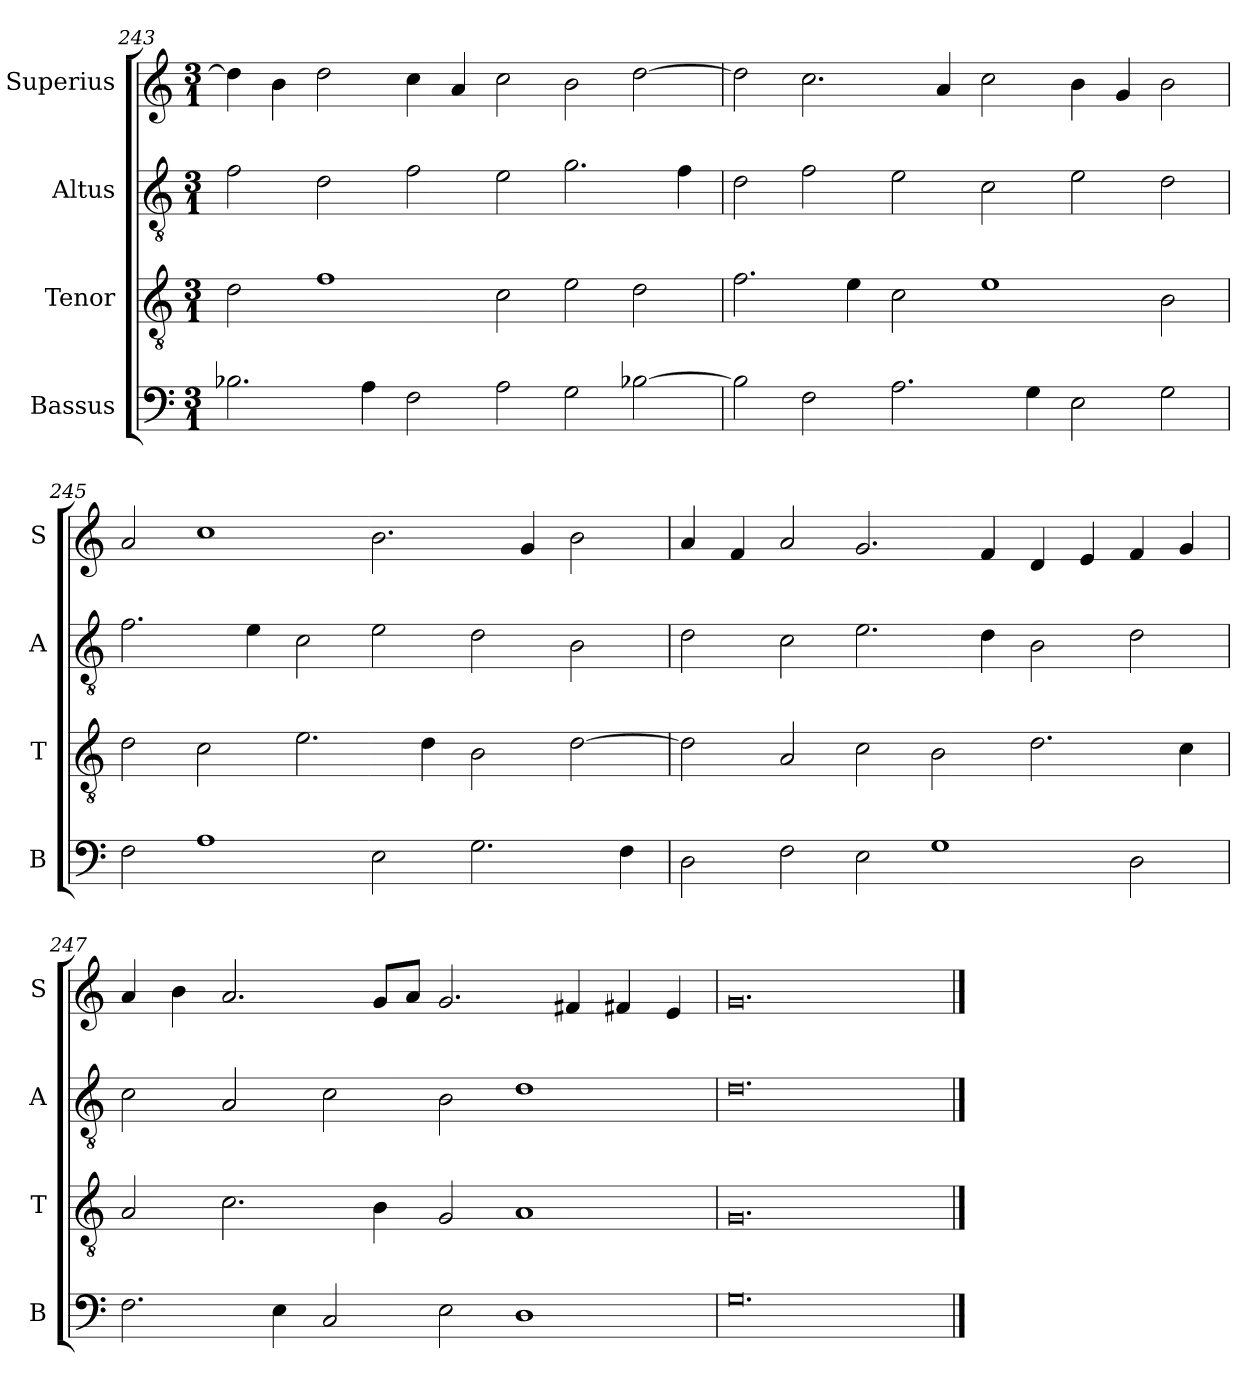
**kern	**kern	**kern	**kern
*part4	*part3	*part2	*part1
*staff4	*staff3	*staff2	*staff1
*I"Bassus	*I"Tenor	*I"Altus	*I"Superius
*I'B	*I'T	*I'A	*I'S
*clefF4	*clefGv2	*clefGv2	*clefG2
*k[]	*k[]	*k[]	*k[]
*M3/1	*M3/1	*M3/1	*M3/1
=243	=243	=243	=243
2.B-X\	2d\	2f\	4dd\]
.	.	.	4b\
.	1f	2d\	2dd\
4A\	.	.	.
2F\	.	2f\	4cc\
.	.	.	4a/
2A\	2c\	2e\	2cc\
2G\	2e\	2.g\	2b\
[2B-X\	2d\	.	[2dd\
.	.	4f\	.
=244	=244	=244	=244
2B-\]	2.f\	2d\	2dd\]
2F\	.	2f\	2.cc\
.	4e\	.	.
2.A\	2c\	2e\	.
.	.	.	4a/
.	1e	2c\	2cc\
4G\	.	.	.
2E\	.	2e\	4b\
.	.	.	4g/
2G\	2B\	2d\	2b\
=245	=245	=245	=245
2F\	2d\	2.f\	2a/
1A	2c\	.	1cc
.	.	4e\	.
.	2.e\	2c\	.
2E\	.	2e\	2.b\
.	4d\	.	.
2.G\	2B\	2d\	.
.	.	.	4g/
.	[2d\	2B\	2b\
4F\	.	.	.
=246	=246	=246	=246
2D\	2d\]	2d\	4a/
.	.	.	4f/
2F\	2A/	2c\	2a/
2E\	2c\	2.e\	2.g/
1G	2B\	.	.
.	.	4d\	4f/
.	2.d\	2B\	4d/
.	.	.	4e/
2D\	.	2d\	4f/
.	4c\	.	4g/
=247	=247	=247	=247
2.F\	2A/	2c\	4a/
.	.	.	4b\
.	2.c\	2A/	2.a/
4E\	.	.	.
2C/	.	2c\	.
.	4B\	.	8g/L
.	.	.	8a/J
2E\	2G/	2B\	2.g/
1D	1A	1d	.
.	.	.	4f#X/
.	.	.	4f#X/
.	.	.	4e/
=248	=248	=248	=248
0.G	0.G	0.d	0.g
==	==	==	==
*-	*-	*-	*-
